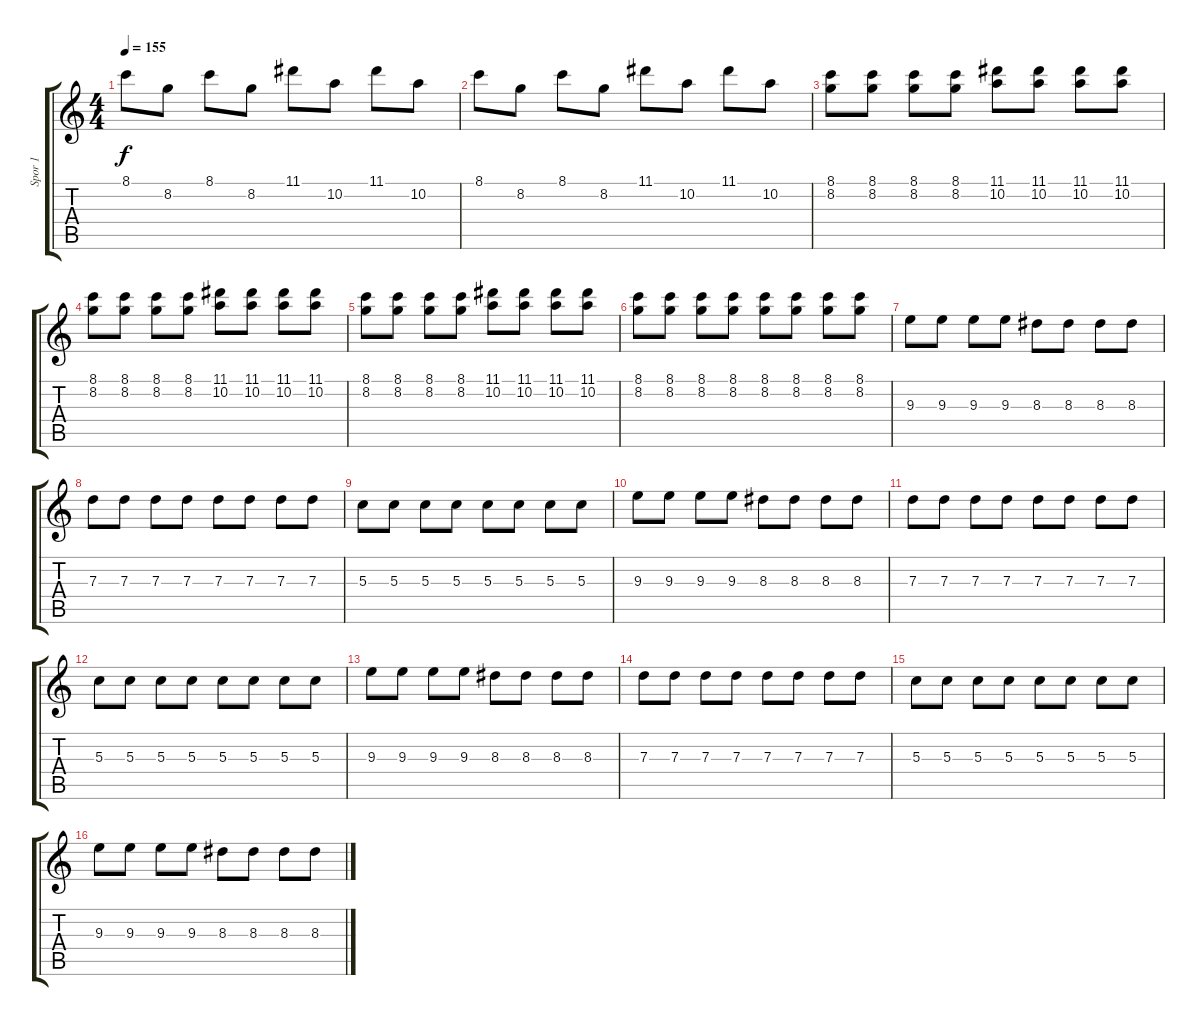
\track ("Spor 1" "Spor 1") {instrument distortionguitar}
\staff {score tabs}
\tuning (E4 B3 G3 D3 A2 E2) {hide}
\ts (4 4)
\tempo 155
\clef g2
\ks c
8.1.8{dy f} 8.2.8 8.1.8 8.2.8 11.1.8 10.2.8 11.1.8 10.2.8 |
8.1.8 8.2.8 8.1.8 8.2.8 11.1.8 10.2.8 11.1.8 10.2.8 |
(8.1 8.2).8 (8.1 8.2).8 (8.1 8.2).8 (8.1 8.2).8 (11.1 10.2).8 (11.1 10.2).8 (11.1 10.2).8 (11.1 10.2).8 |
(8.1 8.2).8 (8.1 8.2).8 (8.1 8.2).8 (8.1 8.2).8 (11.1 10.2).8 (11.1 10.2).8 (11.1 10.2).8 (11.1 10.2).8 |
(8.1 8.2).8 (8.1 8.2).8 (8.1 8.2).8 (8.1 8.2).8 (11.1 10.2).8 (11.1 10.2).8 (11.1 10.2).8 (11.1 10.2).8 |
(8.1 8.2).8 (8.1 8.2).8 (8.1 8.2).8 (8.1 8.2).8 (8.1 8.2).8 (8.1 8.2).8 (8.1 8.2).8 (8.1 8.2).8 |
9.3.8 9.3.8 9.3.8 9.3.8 8.3.8 8.3.8 8.3.8 8.3.8 |
7.3.8 7.3.8 7.3.8 7.3.8 7.3.8 7.3.8 7.3.8 7.3.8 |
5.3.8 5.3.8 5.3.8 5.3.8 5.3.8 5.3.8 5.3.8 5.3.8 |
9.3.8 9.3.8 9.3.8 9.3.8 8.3.8 8.3.8 8.3.8 8.3.8 |
7.3.8 7.3.8 7.3.8 7.3.8 7.3.8 7.3.8 7.3.8 7.3.8 |
5.3.8 5.3.8 5.3.8 5.3.8 5.3.8 5.3.8 5.3.8 5.3.8 |
9.3.8 9.3.8 9.3.8 9.3.8 8.3.8 8.3.8 8.3.8 8.3.8 |
7.3.8 7.3.8 7.3.8 7.3.8 7.3.8 7.3.8 7.3.8 7.3.8 |
5.3.8 5.3.8 5.3.8 5.3.8 5.3.8 5.3.8 5.3.8 5.3.8 |
9.3.8 9.3.8 9.3.8 9.3.8 8.3.8 8.3.8 8.3.8 8.3.8
